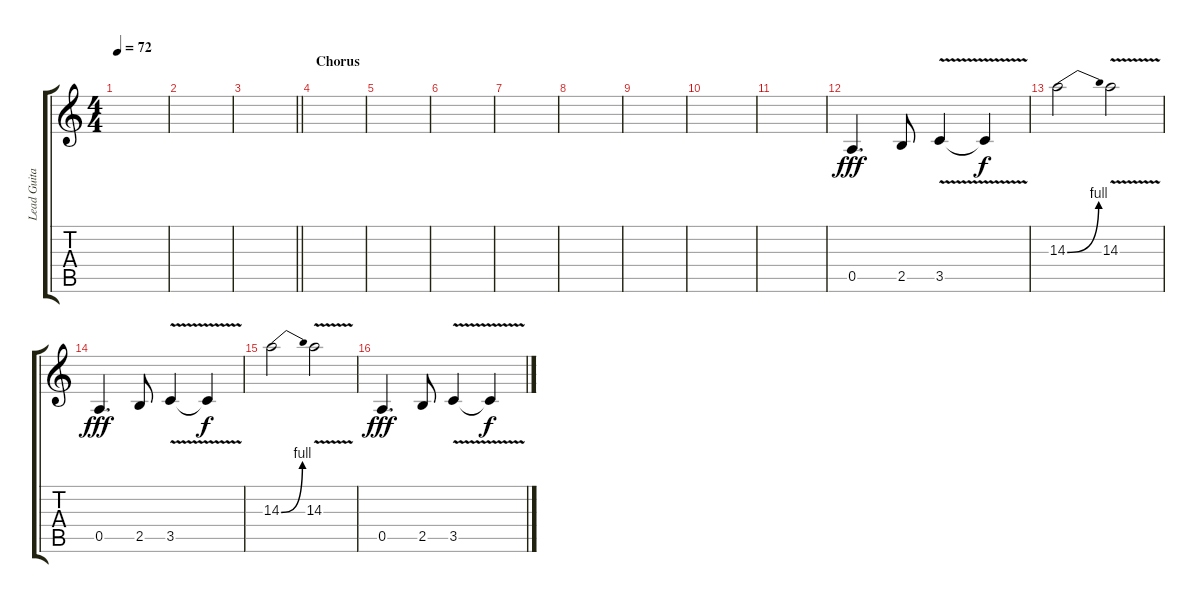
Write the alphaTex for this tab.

\track ("Lead Guitar" "Lead Guita") {instrument distortionguitar}
\staff {score tabs}
\tuning (E4 B3 G3 D3 A2 E2) {hide}
\ts (4 4)
\tempo 72
\clef g2
\ks c
|
|
\barLineRight lightlight
|
\section ("" "Chorus")
|
|
|
|
|
|
|
|
0.5.4{d dy fff volume 16} 2.5.8 3.5{v}.4 3.5{t}.4{dy f} |
14.3{be (bend 0 0 60 4)}.2 14.3{v}.2 |
0.5.4{d dy fff volume 16} 2.5.8 3.5{v}.4 3.5{t}.4{dy f} |
14.3{be (bend 0 0 60 4)}.2 14.3{v}.2 |
0.5.4{d dy fff volume 16} 2.5.8 3.5{v}.4 3.5{t}.4{dy f}
